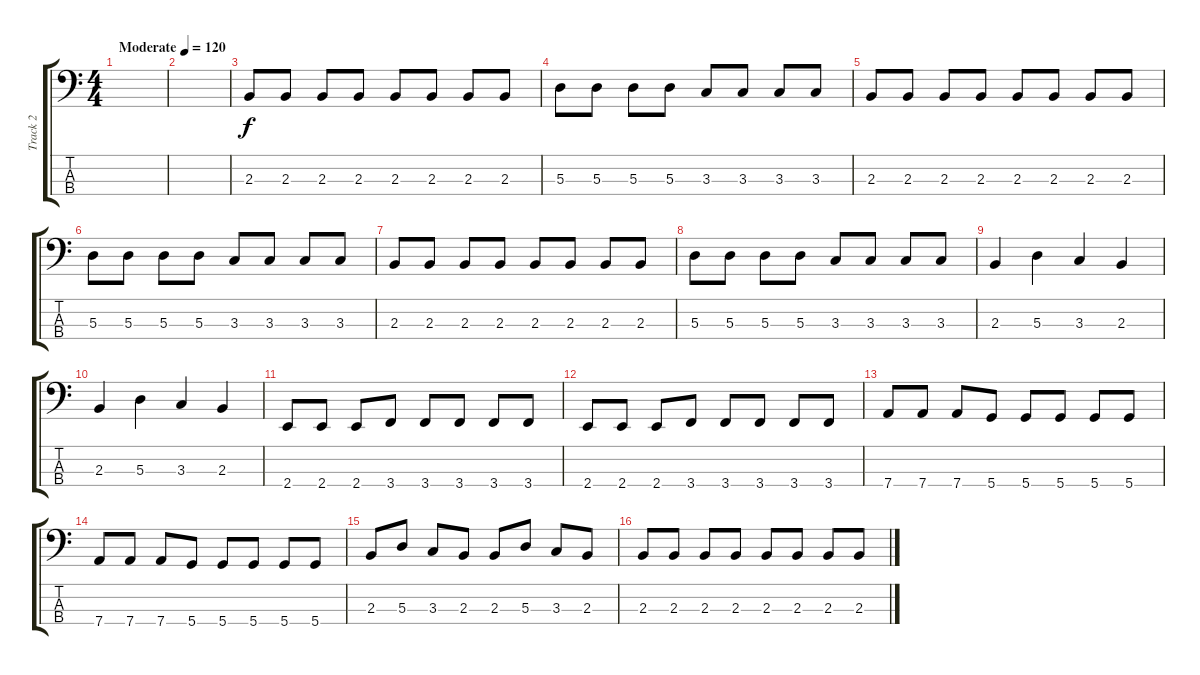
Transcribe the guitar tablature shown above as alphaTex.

\track ("Track 2" "Track 2") {instrument electricbasspick}
\staff {score tabs}
\tuning (G2 D2 A1 D1) {hide}
\ts (4 4)
\tempo (120 "Moderate")
\clef f4
\ks c
|
|
2.3.8 2.3.8 2.3.8 2.3.8 2.3.8 2.3.8 2.3.8 2.3.8 |
5.3.8 5.3.8 5.3.8 5.3.8 3.3.8 3.3.8 3.3.8 3.3.8 |
2.3.8 2.3.8 2.3.8 2.3.8 2.3.8 2.3.8 2.3.8 2.3.8 |
5.3.8 5.3.8 5.3.8 5.3.8 3.3.8 3.3.8 3.3.8 3.3.8 |
2.3.8 2.3.8 2.3.8 2.3.8 2.3.8 2.3.8 2.3.8 2.3.8 |
5.3.8 5.3.8 5.3.8 5.3.8 3.3.8 3.3.8 3.3.8 3.3.8 |
2.3.4 5.3.4 3.3.4 2.3.4 |
2.3.4 5.3.4 3.3.4 2.3.4 |
2.4.8 2.4.8 2.4.8 3.4.8 3.4.8 3.4.8 3.4.8 3.4.8 |
2.4.8 2.4.8 2.4.8 3.4.8 3.4.8 3.4.8 3.4.8 3.4.8 |
7.4.8 7.4.8 7.4.8 5.4.8 5.4.8 5.4.8 5.4.8 5.4.8 |
7.4.8 7.4.8 7.4.8 5.4.8 5.4.8 5.4.8 5.4.8 5.4.8 |
2.3.8 5.3.8 3.3.8 2.3.8 2.3.8 5.3.8 3.3.8 2.3.8 |
2.3.8 2.3.8 2.3.8 2.3.8 2.3.8 2.3.8 2.3.8 2.3.8
